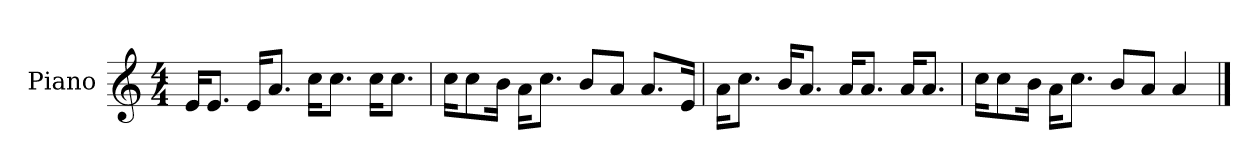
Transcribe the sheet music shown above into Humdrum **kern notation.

**kern
*part1
*staff1
*I"Piano
*I'P-no
*clefG2
*k[]
*M4/4
*MM90
=1
16e/KL
8.e/J
16e/KL
8.a/J
16cc\KL
8.cc\J
16cc\KL
8.cc\J
=2
16cc\KL
8cc\
16b\Jk
16a\KL
8.cc\J
8b/L
8a/J
8.a/L
16e/Jk
=3
16a\KL
8.cc\J
16b/KL
8.a/J
16a/KL
8.a/J
16a/KL
8.a/J
=4
16cc\KL
8cc\
16b\Jk
16a\KL
8.cc\J
8b/L
8a/J
4a/
==
*-
